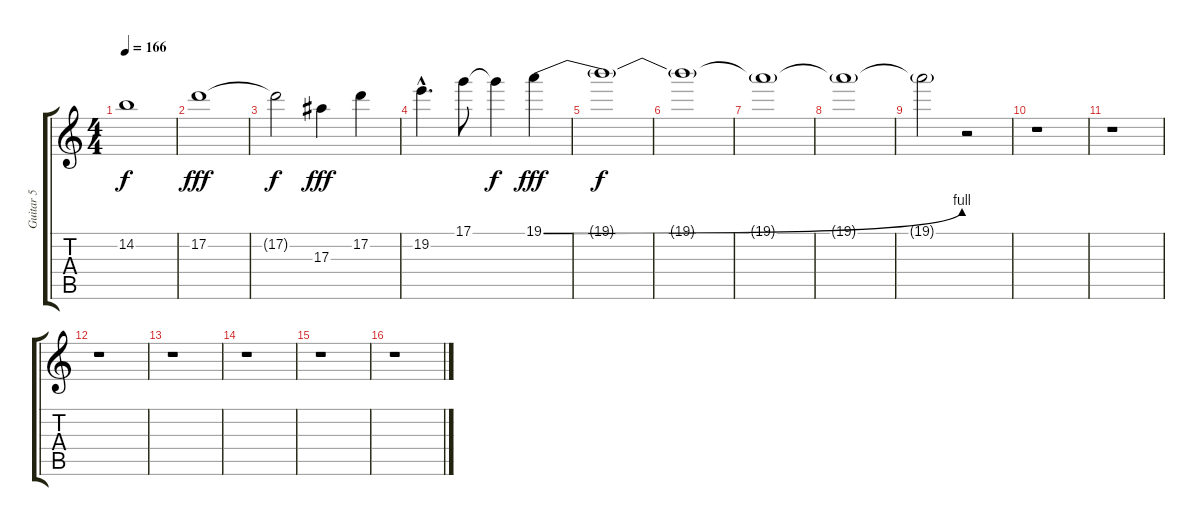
\track ("Guitar 5" "Guitar 5") {instrument distortionguitar}
\staff {score tabs}
\tuning (D4 A3 F3 C3 G2 C2) {hide}
\ts (4 4)
\tempo 166
\clef g2
\ks c
14.2{t}.1{dy f} |
17.2.1{dy fff} |
17.2{t}.2{dy f} 17.3.4{dy fff} 17.2.4 |
19.2{hac}.4{d} 17.1.8 17.1{t}.4{dy f} 19.1{be (bend 0 0 60 4)}.4{dy fff} |
19.1{t}.1{dy f} |
19.1{t}.1 |
19.1{t}.1 |
19.1{t}.1 |
19.1{t}.2 r.2 |
r.1 |
r.1 |
r.1 |
r.1 |
r.1 |
r.1 |
r.1
